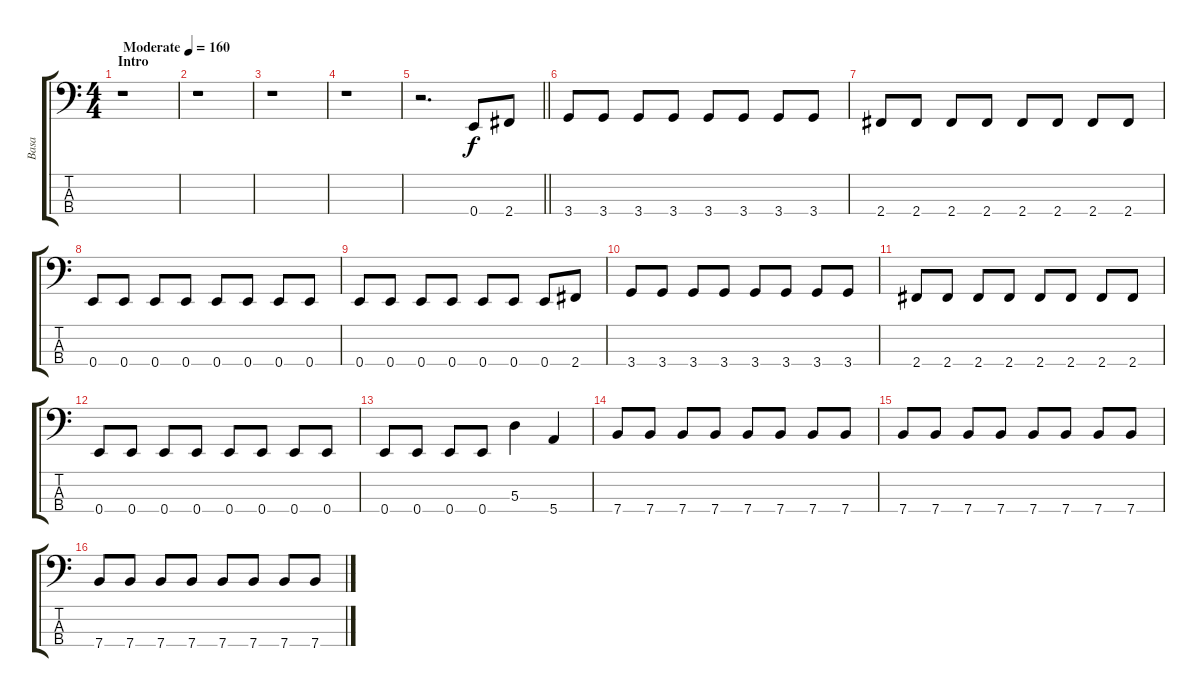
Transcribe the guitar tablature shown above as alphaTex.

\track ("Basa" "Basa") {instrument electricbasspick}
\staff {score tabs}
\tuning (G2 D2 A1 E1) {hide}
\ts (4 4)
\section ("" "Intro")
\tempo (160 "Moderate")
\clef f4
\ks c
r.1{dy f instrument electricbasspick} |
r.1 |
r.1 |
r.1 |
\barLineRight lightlight
r.2{d} 0.4.8 2.4.8 |
\section ("" "")
3.4.8 3.4.8 3.4.8 3.4.8 3.4.8 3.4.8 3.4.8 3.4.8 |
2.4.8 2.4.8 2.4.8 2.4.8 2.4.8 2.4.8 2.4.8 2.4.8 |
0.4.8 0.4.8 0.4.8 0.4.8 0.4.8 0.4.8 0.4.8 0.4.8 |
0.4.8 0.4.8 0.4.8 0.4.8 0.4.8 0.4.8 0.4.8 2.4.8 |
3.4.8 3.4.8 3.4.8 3.4.8 3.4.8 3.4.8 3.4.8 3.4.8 |
2.4.8 2.4.8 2.4.8 2.4.8 2.4.8 2.4.8 2.4.8 2.4.8 |
0.4.8 0.4.8 0.4.8 0.4.8 0.4.8 0.4.8 0.4.8 0.4.8 |
0.4.8 0.4.8 0.4.8 0.4.8 5.3.4 5.4.4 |
7.4.8 7.4.8 7.4.8 7.4.8 7.4.8 7.4.8 7.4.8 7.4.8 |
7.4.8 7.4.8 7.4.8 7.4.8 7.4.8 7.4.8 7.4.8 7.4.8 |
7.4.8 7.4.8 7.4.8 7.4.8 7.4.8 7.4.8 7.4.8 7.4.8
